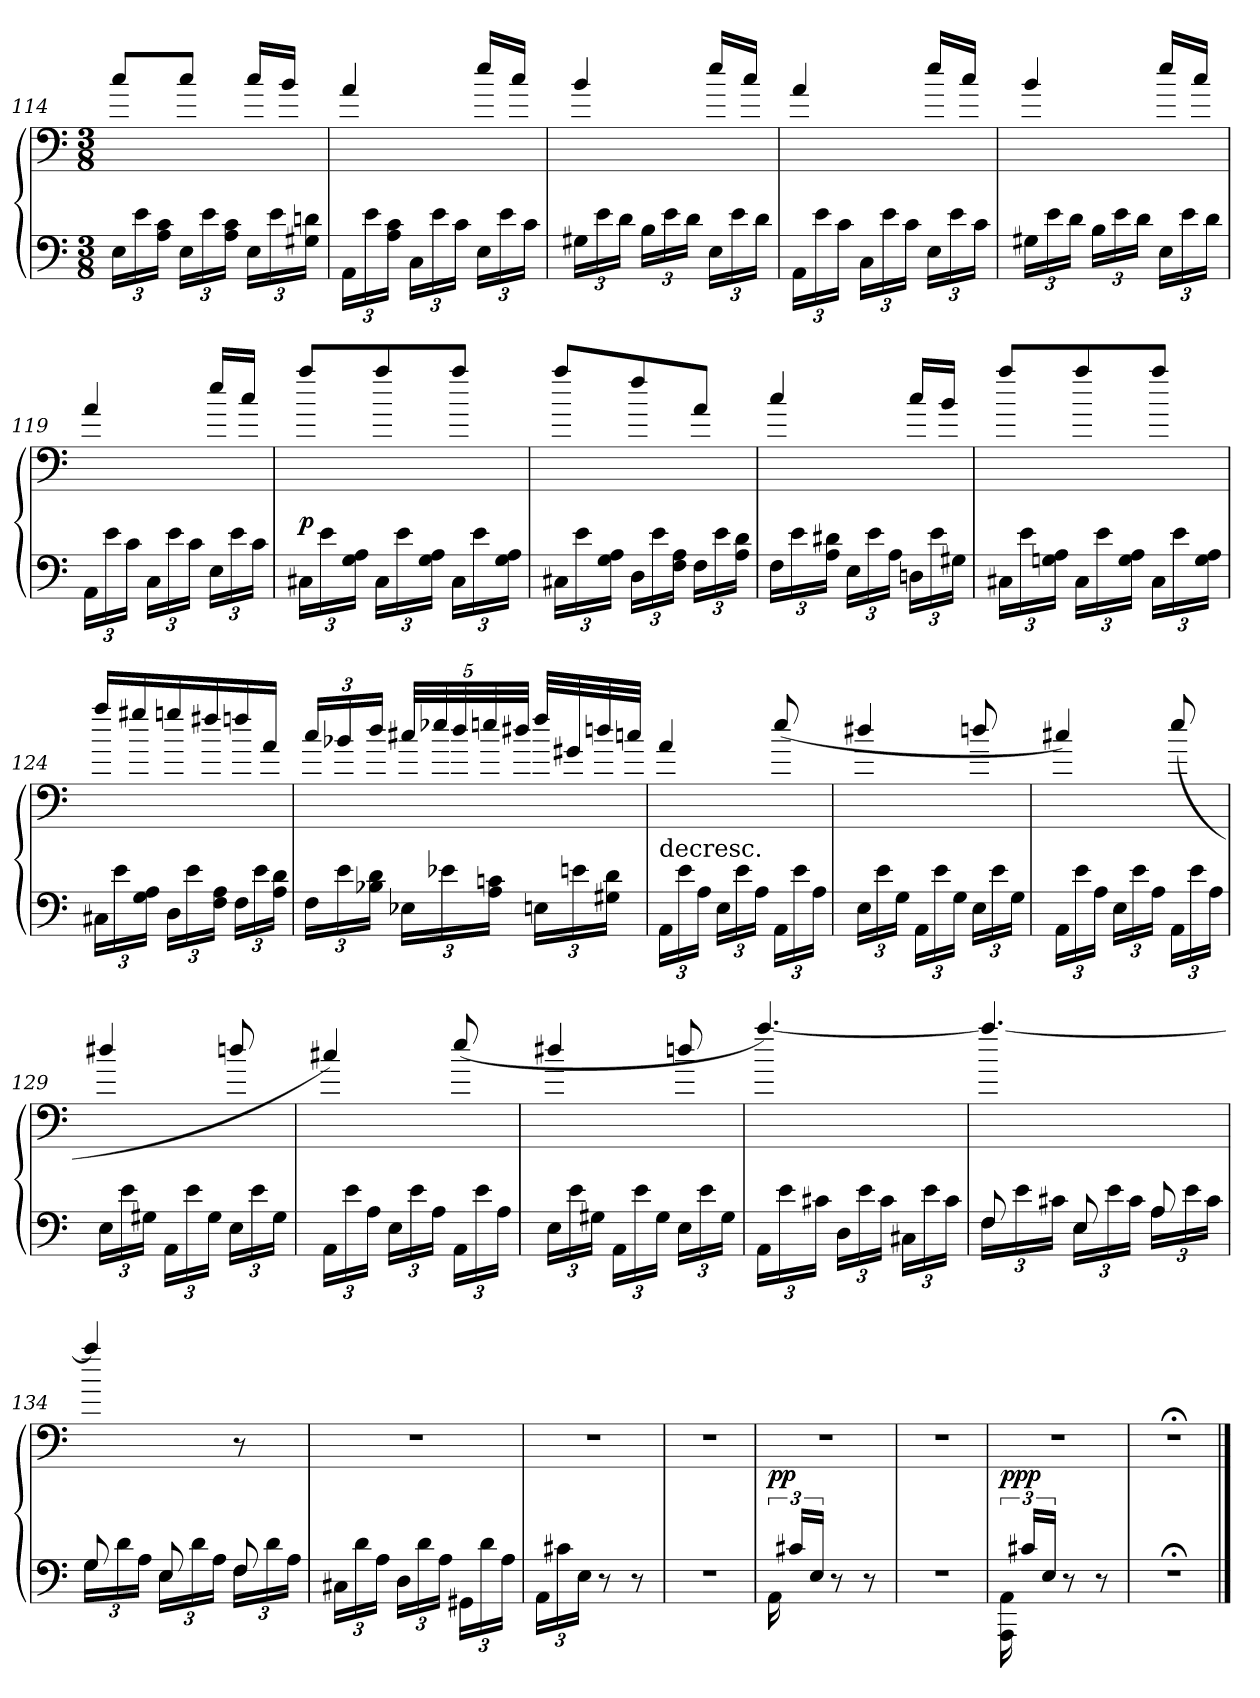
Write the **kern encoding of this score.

**kern	**kern	**dynam
*part1	*part1	*part1
*staff2	*staff1	*staff1/2
*clefF4	*clefF4	*
*k[]	*k[]	*
*M3/8	*M3/8	*
=114	=114	=114
24E\LL	8cc/L	.
24e\	.	.
24A\ 24c\JJ	.	.
24E\LL	8cc/J	.
24e\	.	.
24A\ 24c\JJ	.	.
24E\LL	16cc/LL	.
24e\	.	.
.	16b/JJ	.
24G#X\ 24dn\JJ	.	.
=115	=115	=115
24AA\LL	4a/	.
24e\	.	.
24A\ 24c\JJ	.	.
24C\LL	.	.
24e\	.	.
24c\JJ	.	.
24E\LL	16ee/LL	.
24e\	.	.
.	16cc/JJ	.
24c\JJ	.	.
=116	=116	=116
24G#X\LL	4b/	.
24e\	.	.
24d\JJ	.	.
24B\LL	.	.
24e\	.	.
24d\JJ	.	.
24E\LL	16ee/LL	.
24e\	.	.
.	16cc/JJ	.
24d\JJ	.	.
=117	=117	=117
24AA\LL	4a/	.
24e\	.	.
24c\JJ	.	.
24C\LL	.	.
24e\	.	.
24c\JJ	.	.
24E\LL	16ee/LL	.
24e\	.	.
.	16cc/JJ	.
24c\JJ	.	.
=118	=118	=118
24G#X\LL	4b/	.
24e\	.	.
24d\JJ	.	.
24B\LL	.	.
24e\	.	.
24d\JJ	.	.
24E\LL	16ee/LL	.
24e\	.	.
.	16cc/JJ	.
24d\JJ	.	.
=119	=119	=119
24AA\LL	4a/	.
24e\	.	.
24c\JJ	.	.
24C\LL	.	.
24e\	.	.
24c\JJ	.	.
24E\LL	16ee/LL	.
24e\	.	.
.	16cc/JJ	.
24c\JJ	.	.
=120	=120	=120
24C#X\LL	8aa/L	p
24e\	.	.
24G\ 24A\JJ	.	.
24C#\LL	8aa/	.
24e\	.	.
24G\ 24A\JJ	.	.
24C#\LL	8aa/J	.
24e\	.	.
24G\ 24A\JJ	.	.
=121	=121	=121
24C#X\LL	8aa/L	.
24e\	.	.
24G\ 24A\JJ	.	.
24D\LL	8ff/	.
24e\	.	.
24F\ 24A\JJ	.	.
24F\LL	8a/J	.
24e\	.	.
24A\ 24d\JJ	.	.
=122	=122	=122
24F\LL	4cc/	.
24e\	.	.
24A\ 24d#X\JJ	.	.
24E\LL	.	.
24e\	.	.
24A\JJ	.	.
24Dn\LL	16cc/LL	.
24e\	.	.
.	16b/JJ	.
24G#X\JJ	.	.
=123	=123	=123
24C#X\LL	8aa/L	.
24e\	.	.
24Gn\ 24A\JJ	.	.
24C#\LL	8aa/	.
24e\	.	.
24G\ 24A\JJ	.	.
24C#\LL	8aa/J	.
24e\	.	.
24G\ 24A\JJ	.	.
=124	=124	=124
24C#X\LL	16aa/LL	.
24e\	.	.
.	16gg#X/	.
24G\ 24A\JJ	.	.
24D\LL	16ggn/	.
24e\	.	.
.	16ff#X/	.
24F\ 24A\JJ	.	.
24F\LL	16ffn/	.
24e\	.	.
.	16a/JJ	.
24A\ 24d\JJ	.	.
=125	=125	=125
24F\LL	24cc/LL	.
24e\	24b-X/	.
24B-X\ 24d\JJ	24dd/JJ	.
24E-X\LL	40cc#X/LLL	.
.	40ee-X/	.
24e-X\	.	.
.	40dd/	.
.	40een/	.
24A\ 24cn\JJ	.	.
.	40dd#X/JJJ	.
24En\LL	32ff/LLL	.
.	32g#X/	.
24en\	.	.
.	32ddn/	.
24G#X\ 24d\JJ	.	.
.	32ccn/JJJ	.
=126	=126	=126
!	!LO:TX:c:t=decresc.	!
24AA\LL	4a/	.
24e\	.	.
24A\JJ	.	.
24E\LL	.	.
24e\	.	.
24A\JJ	.	.
24AA\LL	(8ee/	.
24e\	.	.
24A\JJ	.	.
=127	=127	=127
24E\LL	4dd#X/	.
24e\	.	.
24G\JJ	.	.
24AA\LL	.	.
24e\	.	.
24G\JJ	.	.
24E\LL	8ddn/	.
24e\	.	.
24G\JJ	.	.
=128	=128	=128
24AA\LL	4cc#X/)	.
24e\	.	.
24A\JJ	.	.
24E\LL	.	.
24e\	.	.
24A\JJ	.	.
24AA\LL	(8ee/	.
24e\	.	.
24A\JJ	.	.
=129	=129	=129
24E\LL	4dd#X/	.
24e\	.	.
24G#X\JJ	.	.
24AA\LL	.	.
24e\	.	.
24G#\JJ	.	.
24E\LL	8ddn/	.
24e\	.	.
24G#\JJ	.	.
=130	=130	=130
24AA\LL	4cc#X/)	.
24e\	.	.
24A\JJ	.	.
24E\LL	.	.
24e\	.	.
24A\JJ	.	.
24AA\LL	(8ee/	.
24e\	.	.
24A\JJ	.	.
=131	=131	=131
24E\LL	4dd#X/	.
24e\	.	.
24G#X\JJ	.	.
24AA\LL	.	.
24e\	.	.
24G#\JJ	.	.
24E\LL	8ddn/	.
24e\	.	.
24G#\JJ	.	.
=132	=132	=132
24AA\LL	[4.aa/)	.
24e\	.	.
24c#X\JJ	.	.
24D\LL	.	.
24e\	.	.
24c#\JJ	.	.
24C#X\LL	.	.
24e\	.	.
24c#\JJ	.	.
=133	=133	=133
*^	*	*
24F\LL	8F/	4.aa/_	.
24e\	.	.	.
24c#X\JJ	.	.	.
24E\LL	8E/	.	.
24e\	.	.	.
24c#\JJ	.	.	.
24A\LL	8A/	.	.
24e\	.	.	.
24c#\JJ	.	.	.
=134	=134	=134	=134
24G\LL	8G/	4aa/]	.
24d\	.	.	.
24A\JJ	.	.	.
24E\LL	8E/	.	.
24d\	.	.	.
24A\JJ	.	.	.
24F\LL	8F/	8r	.
24d\	.	.	.
24A\JJ	.	.	.
*v	*v	*	*
=135	=135	=135
24C#X\LL	4.r	.
24d\	.	.
24A\JJ	.	.
24D\LL	.	.
24d\	.	.
24A\JJ	.	.
24GG#X\LL	.	.
24d\	.	.
24A\JJ	.	.
=136	=136	=136
24AA\LL	4.r	.
24c#X\	.	.
24E\JJ	.	.
8r	.	.
8r	.	.
=137	=137	=137
4.r	4.r	.
=138	=138	=138
24AA\	4.r	pp
24c#X/LL	.	.
24E/JJ	.	.
8r	.	.
8r	.	.
=139	=139	=139
4.r	4.r	.
=140	=140	=140
24AAA\ 24AA\	4.r	ppp
24c#X/LL	.	.
24E/JJ	.	.
8r	.	.
8r	.	.
=141	=141	=141
4.r;<	4.r;<	.
==	==	==
*-	*-	*-
